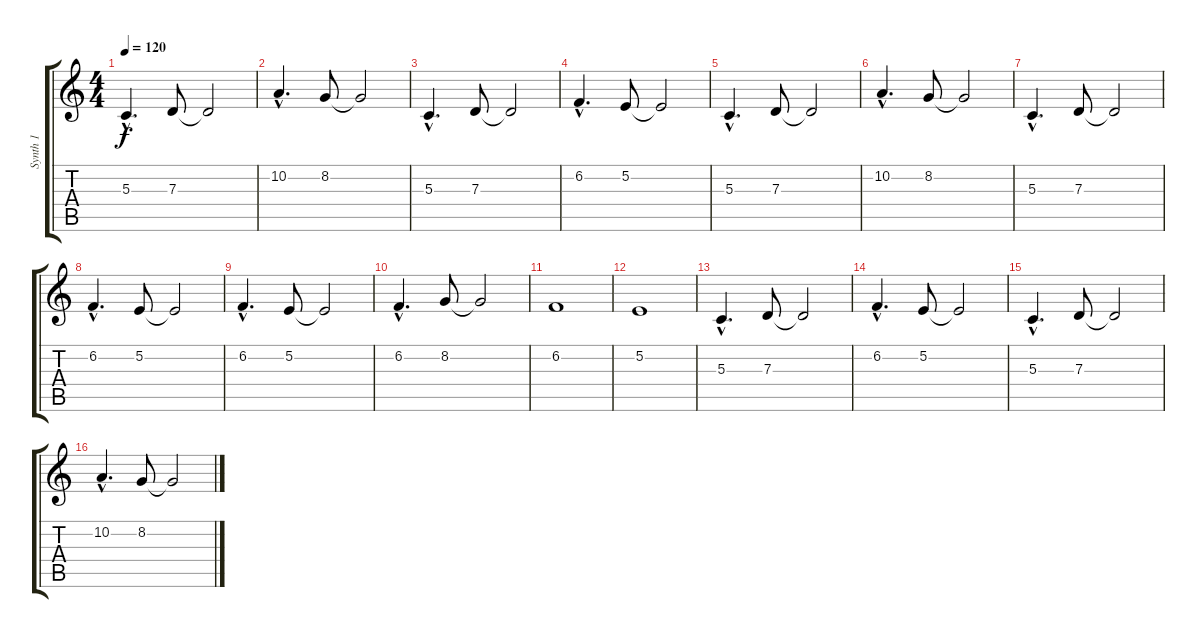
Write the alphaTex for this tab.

\track ("Synth 1" "Synth 1") {instrument stringensemble1}
\staff {score tabs}
\tuning (E4 B3 G3 D3 A2 E2) {hide}
\ts (4 4)
\tempo 120
\clef g2
\ks c
5.3{hac}.4{d dy f} 7.3.8 7.3{t}.2 |
10.2{hac}.4{d} 8.2.8 8.2{t}.2 |
5.3{hac}.4{d} 7.3.8 7.3{t}.2 |
6.2{hac}.4{d} 5.2.8 5.2{t}.2 |
5.3{hac}.4{d} 7.3.8 7.3{t}.2 |
10.2{hac}.4{d} 8.2.8 8.2{t}.2 |
5.3{hac}.4{d} 7.3.8 7.3{t}.2 |
6.2{hac}.4{d} 5.2.8 5.2{t}.2 |
6.2{hac}.4{d} 5.2.8 5.2{t}.2 |
6.2{hac}.4{d} 8.2.8 8.2{t}.2 |
6.2.1 |
5.2.1 |
5.3{hac}.4{d} 7.3.8 7.3{t}.2 |
6.2{hac}.4{d} 5.2.8 5.2{t}.2 |
5.3{hac}.4{d} 7.3.8 7.3{t}.2 |
10.2{hac}.4{d} 8.2.8 8.2{t}.2
